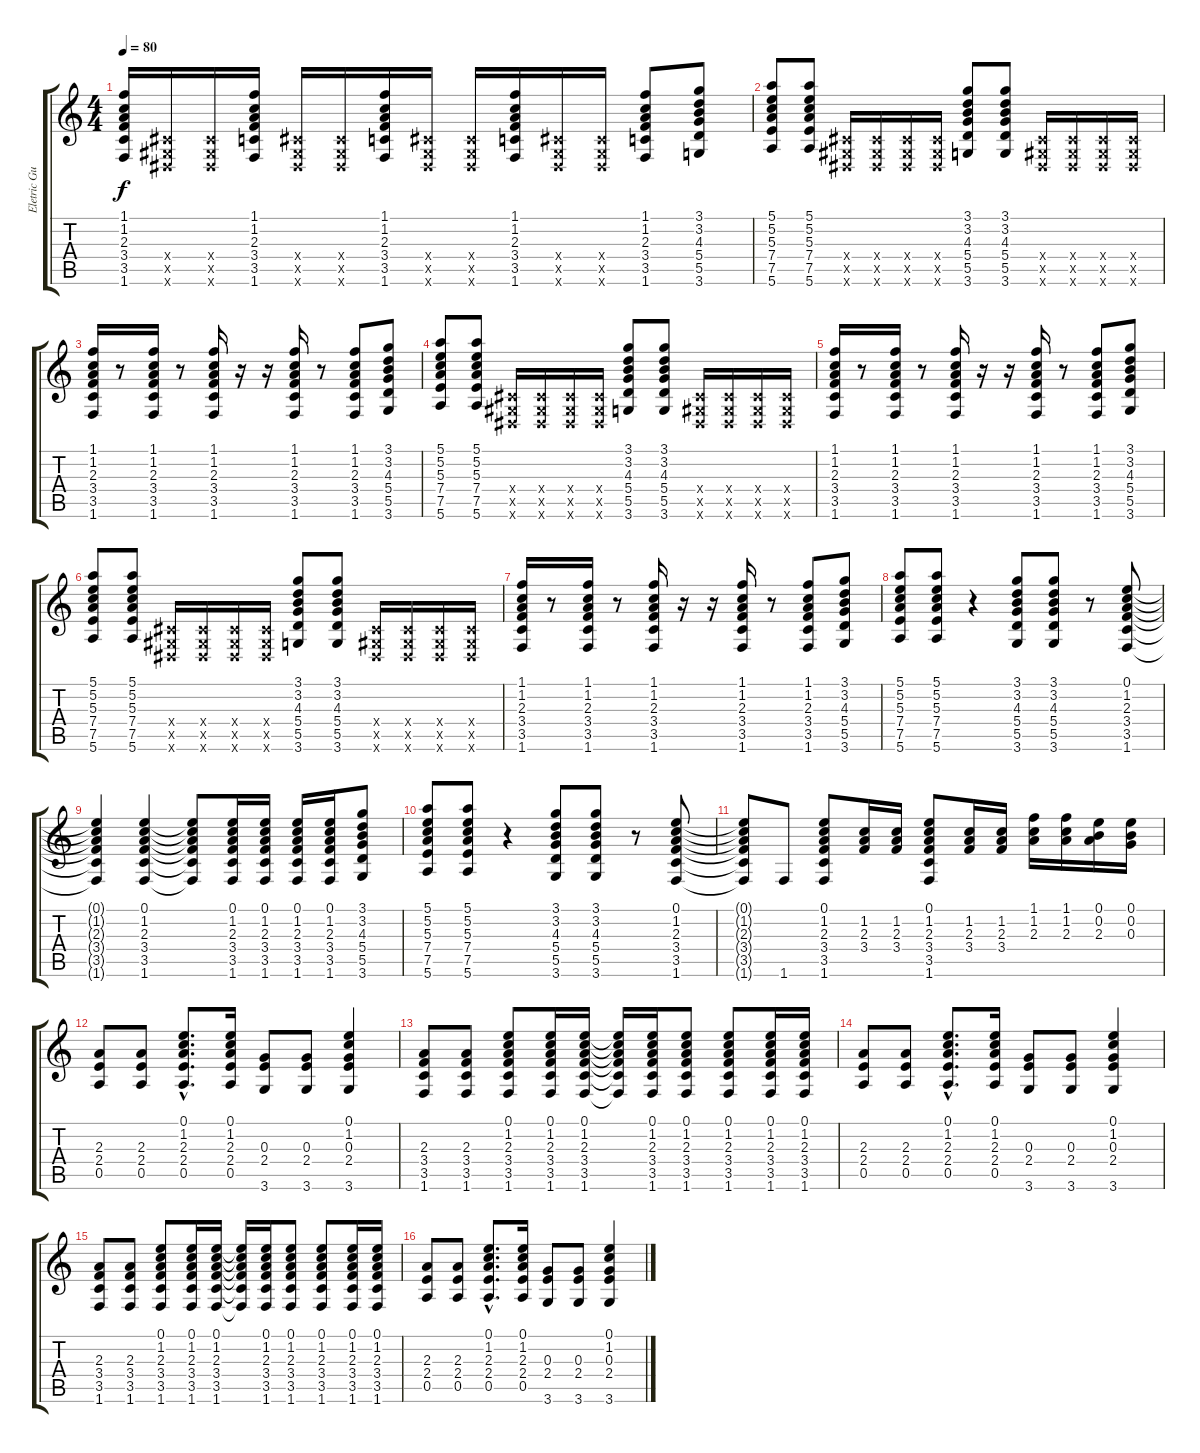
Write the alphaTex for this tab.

\track ("Eletric Guitar - Jimmy Page" "Eletric Gu") {instrument electricguitarclean}
\staff {score tabs}
\tuning (E4 B3 G3 D3 A2 E2) {hide}
\ts (4 4)
\tempo 80
\clef g2
\ks c
(1.1 1.2 2.3 3.4 3.5 1.6).16{dy f} (-1.4{x} -1.5{x} -1.6{x}).16 (-1.4{x} -1.5{x} -1.6{x}).16 (1.1 1.2 2.3 3.4 3.5 1.6).16 (-1.4{x} -1.5{x} -1.6{x}).16 (-1.4{x} -1.5{x} -1.6{x}).16 (1.1 1.2 2.3 3.4 3.5 1.6).16 (-1.4{x} -1.5{x} -1.6{x}).16 (-1.4{x} -1.5{x} -1.6{x}).16 (1.1 1.2 2.3 3.4 3.5 1.6).16 (-1.4{x} -1.5{x} -1.6{x}).16 (-1.4{x} -1.5{x} -1.6{x}).16 (1.1 1.2 2.3 3.4 3.5 1.6).8 (3.1 3.2 4.3 5.4 5.5 3.6).8 |
(5.1 5.2 5.3 7.4 7.5 5.6).8 (5.1 5.2 5.3 7.4 7.5 5.6).8 (-1.4{x} -1.5{x} -1.6{x}).16 (-1.4{x} -1.5{x} -1.6{x}).16 (-1.4{x} -1.5{x} -1.6{x}).16 (-1.4{x} -1.5{x} -1.6{x}).16 (3.1 3.2 4.3 5.4 5.5 3.6).8 (3.1 3.2 4.3 5.4 5.5 3.6).8 (-1.4{x} -1.5{x} -1.6{x}).16 (-1.4{x} -1.5{x} -1.6{x}).16 (-1.4{x} -1.5{x} -1.6{x}).16 (-1.4{x} -1.5{x} -1.6{x}).16 |
(1.1 1.2 2.3 3.4 3.5 1.6).16 r.8 (1.1 1.2 2.3 3.4 3.5 1.6).16 r.8 (1.1 1.2 2.3 3.4 3.5 1.6).16 r.16 r.16 (1.1 1.2 2.3 3.4 3.5 1.6).16 r.8 (1.1 1.2 2.3 3.4 3.5 1.6).8 (3.1 3.2 4.3 5.4 5.5 3.6).8 |
(5.1 5.2 5.3 7.4 7.5 5.6).8 (5.1 5.2 5.3 7.4 7.5 5.6).8 (-1.4{x} -1.5{x} -1.6{x}).16 (-1.4{x} -1.5{x} -1.6{x}).16 (-1.4{x} -1.5{x} -1.6{x}).16 (-1.4{x} -1.5{x} -1.6{x}).16 (3.1 3.2 4.3 5.4 5.5 3.6).8 (3.1 3.2 4.3 5.4 5.5 3.6).8 (-1.4{x} -1.5{x} -1.6{x}).16 (-1.4{x} -1.5{x} -1.6{x}).16 (-1.4{x} -1.5{x} -1.6{x}).16 (-1.4{x} -1.5{x} -1.6{x}).16 |
(1.1 1.2 2.3 3.4 3.5 1.6).16 r.8 (1.1 1.2 2.3 3.4 3.5 1.6).16 r.8 (1.1 1.2 2.3 3.4 3.5 1.6).16 r.16 r.16 (1.1 1.2 2.3 3.4 3.5 1.6).16 r.8 (1.1 1.2 2.3 3.4 3.5 1.6).8 (3.1 3.2 4.3 5.4 5.5 3.6).8 |
(5.1 5.2 5.3 7.4 7.5 5.6).8 (5.1 5.2 5.3 7.4 7.5 5.6).8 (-1.4{x} -1.5{x} -1.6{x}).16 (-1.4{x} -1.5{x} -1.6{x}).16 (-1.4{x} -1.5{x} -1.6{x}).16 (-1.4{x} -1.5{x} -1.6{x}).16 (3.1 3.2 4.3 5.4 5.5 3.6).8 (3.1 3.2 4.3 5.4 5.5 3.6).8 (-1.4{x} -1.5{x} -1.6{x}).16 (-1.4{x} -1.5{x} -1.6{x}).16 (-1.4{x} -1.5{x} -1.6{x}).16 (-1.4{x} -1.5{x} -1.6{x}).16 |
(1.1 1.2 2.3 3.4 3.5 1.6).16 r.8 (1.1 1.2 2.3 3.4 3.5 1.6).16 r.8 (1.1 1.2 2.3 3.4 3.5 1.6).16 r.16 r.16 (1.1 1.2 2.3 3.4 3.5 1.6).16 r.8 (1.1 1.2 2.3 3.4 3.5 1.6).8 (3.1 3.2 4.3 5.4 5.5 3.6).8 |
(5.1 5.2 5.3 7.4 7.5 5.6).8 (5.1 5.2 5.3 7.4 7.5 5.6).8 r.4 (3.1 3.2 4.3 5.4 5.5 3.6).8 (3.1 3.2 4.3 5.4 5.5 3.6).8 r.8 (0.1 1.2 2.3 3.4 3.5 1.6).8 |
(0.1{t} 1.2{t} 2.3{t} 3.4{t} 3.5{t} 1.6{t}).4 (0.1 1.2 2.3 3.4 3.5 1.6).4 (0.1{t} 1.2{t} 2.3{t} 3.4{t} 3.5{t} 1.6{t}).8 (0.1 1.2 2.3 3.4 3.5 1.6).16 (0.1 1.2 2.3 3.4 3.5 1.6).16 (0.1 1.2 2.3 3.4 3.5 1.6).16 (0.1 1.2 2.3 3.4 3.5 1.6).16 (3.1 3.2 4.3 5.4 5.5 3.6).8 |
(5.1 5.2 5.3 7.4 7.5 5.6).8 (5.1 5.2 5.3 7.4 7.5 5.6).8 r.4 (3.1 3.2 4.3 5.4 5.5 3.6).8 (3.1 3.2 4.3 5.4 5.5 3.6).8 r.8 (0.1 1.2 2.3 3.4 3.5 1.6).8 |
(0.1{t} 1.2{t} 2.3{t} 3.4{t} 3.5{t} 1.6{t}).8 1.6.8 (0.1 1.2 2.3 3.4 3.5 1.6).8 (1.2 2.3 3.4).16 (1.2 2.3 3.4).16 (0.1 1.2 2.3 3.4 3.5 1.6).8 (1.2 2.3 3.4).16 (1.2 2.3 3.4).16 (1.1 1.2 2.3).16 (1.1 1.2 2.3).16 (0.1 0.2 2.3).16 (0.1 0.2 0.3).16 |
(2.3 2.4 0.5).8 (2.3 2.4 0.5).8 (0.1{hac} 1.2{hac} 2.3{hac} 2.4{hac} 0.5{hac}).8{d} (0.1 1.2 2.3 2.4 0.5).16 (0.3 2.4 3.6).8 (0.3 2.4 3.6).8 (0.1 1.2 0.3 2.4 3.6).4 |
(2.3 3.4 3.5 1.6).8 (2.3 3.4 3.5 1.6).8 (0.1 1.2 2.3 3.4 3.5 1.6).8 (0.1 1.2 2.3 3.4 3.5 1.6).16 (0.1 1.2 2.3 3.4 3.5 1.6).16 (0.1{t} 1.2{t} 2.3{t} 3.4{t} 3.5{t} 1.6{t}).16 (0.1 1.2 2.3 3.4 3.5 1.6).16 (0.1 1.2 2.3 3.4 3.5 1.6).8 (0.1 1.2 2.3 3.4 3.5 1.6).8 (0.1 1.2 2.3 3.4 3.5 1.6).16 (0.1 1.2 2.3 3.4 3.5 1.6).16 |
(2.3 2.4 0.5).8 (2.3 2.4 0.5).8 (0.1{hac} 1.2{hac} 2.3{hac} 2.4{hac} 0.5{hac}).8{d} (0.1 1.2 2.3 2.4 0.5).16 (0.3 2.4 3.6).8 (0.3 2.4 3.6).8 (0.1 1.2 0.3 2.4 3.6).4 |
(2.3 3.4 3.5 1.6).8 (2.3 3.4 3.5 1.6).8 (0.1 1.2 2.3 3.4 3.5 1.6).8 (0.1 1.2 2.3 3.4 3.5 1.6).16 (0.1 1.2 2.3 3.4 3.5 1.6).16 (0.1{t} 1.2{t} 2.3{t} 3.4{t} 3.5{t} 1.6{t}).16 (0.1 1.2 2.3 3.4 3.5 1.6).16 (0.1 1.2 2.3 3.4 3.5 1.6).8 (0.1 1.2 2.3 3.4 3.5 1.6).8 (0.1 1.2 2.3 3.4 3.5 1.6).16 (0.1 1.2 2.3 3.4 3.5 1.6).16 |
(2.3 2.4 0.5).8 (2.3 2.4 0.5).8 (0.1{hac} 1.2{hac} 2.3{hac} 2.4{hac} 0.5{hac}).8{d} (0.1 1.2 2.3 2.4 0.5).16 (0.3 2.4 3.6).8 (0.3 2.4 3.6).8 (0.1 1.2 0.3 2.4 3.6).4
